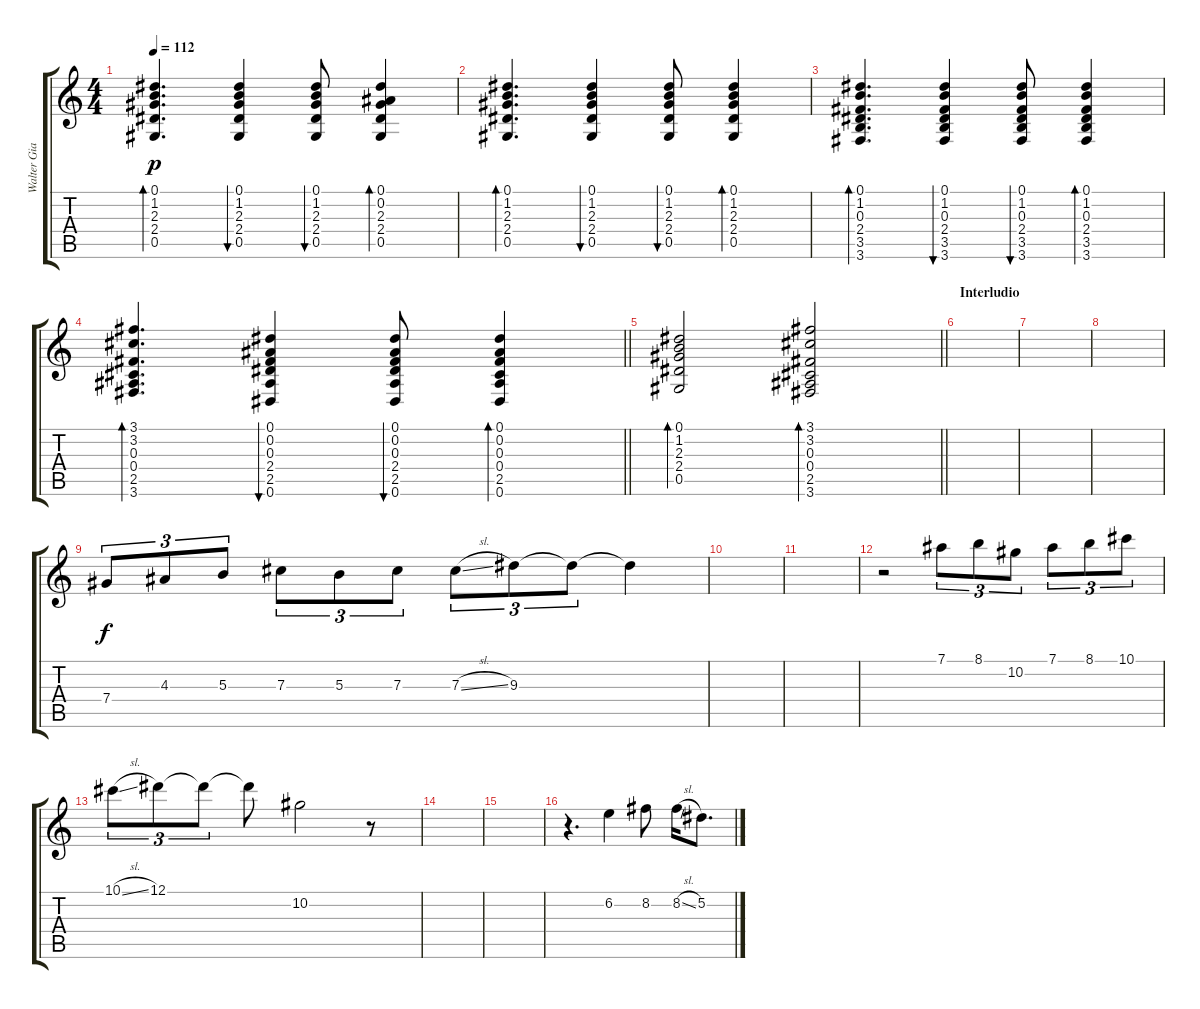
\track ("Walter Giardino" "Walter Gia") {instrument acousticguitarsteel}
\staff {score tabs}
\tuning (Eb4 Bb3 Gb3 Db3 Ab2 Eb2) {hide}
\ts (4 4)
\tempo 112
\clef g2
\ks c
(0.1 1.2 2.3 2.4 0.5).4{d bd 60 dy p} (0.1 1.2 2.3 2.4 0.5).4{bu 60} (0.1 1.2 2.3 2.4 0.5).8{bu 60} (0.1 0.2 2.3 2.4 0.5).4{bd 60} |
(0.1 1.2 2.3 2.4 0.5).4{d bd 60} (0.1 1.2 2.3 2.4 0.5).4{bu 60} (0.1 1.2 2.3 2.4 0.5).8{bu 60} (0.1 1.2 2.3 2.4 0.5).4{bd 60} |
(0.1 1.2 0.3 2.4 3.5 3.6).4{d bd 60} (0.1 1.2 0.3 2.4 3.5 3.6).4{bu 60} (0.1 1.2 0.3 2.4 3.5 3.6).8{bu 60} (0.1 1.2 0.3 2.4 3.5 3.6).4{bd 60} |
\barLineRight lightlight
(3.1 3.2 0.3 0.4 2.5 3.6).4{d bd 60} (0.1 0.2 0.3 2.4 2.5 0.6).4{bu 60} (0.1 0.2 0.3 2.4 2.5 0.6).8{bu 60} (0.1 0.2 0.3 0.4 2.5 0.6).4{bd 60} |
\barLineRight lightlight
(0.1 1.2 2.3 2.4 0.5).2{bd 60} (3.1 3.2 0.3 0.4 2.5 3.6).2{bd 120} |
\section ("" "Interludio")
|
|
|
7.4.8{tu (3 2) dy f} 4.3.8{tu (3 2)} 5.3.8{tu (3 2)} 7.3.8{tu (3 2)} 5.3.8{tu (3 2)} 7.3.8{tu (3 2)} 7.3{sl}.8{tu (3 2)} 9.3.8{tu (3 2)} 9.3{t}.8{tu (3 2)} 9.3{t}.4 |
|
|
r.2 7.1.8{tu (3 2)} 8.1.8{tu (3 2)} 10.2.8{tu (3 2)} 7.1.8{tu (3 2)} 8.1.8{tu (3 2)} 10.1.8{tu (3 2)} |
10.1{sl}.8{tu (3 2)} 12.1.8{tu (3 2)} 12.1{t}.8{tu (3 2)} 12.1{t}.8 10.2.2 r.8 |
|
|
r.4{d} 6.2.4 8.2.8 8.2{sl}.16 5.2.8{d}
